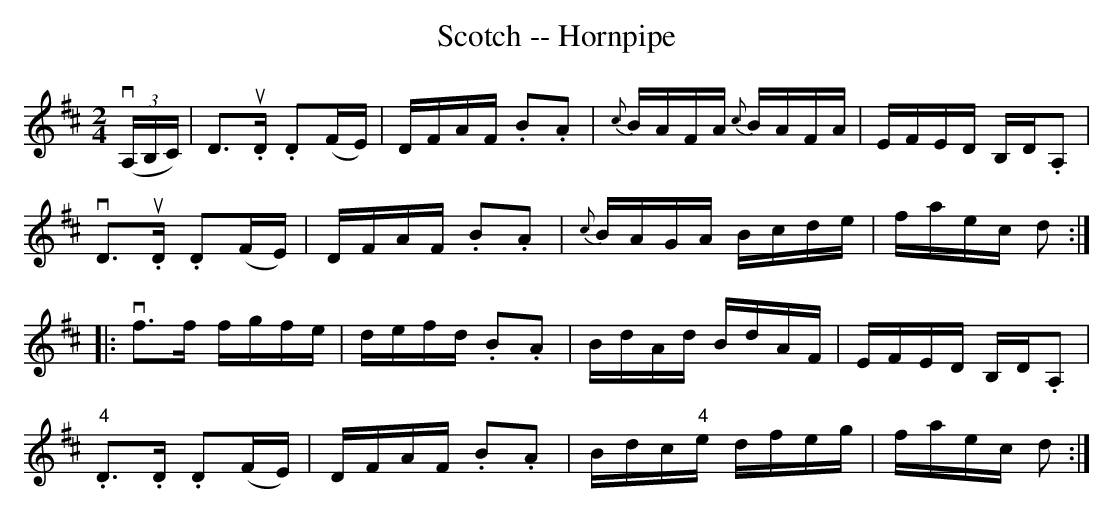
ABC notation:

X:1
T: Scotch -- Hornpipe
M:2/4
L:1/16
K:D
((3vA,B,C)|kD3.uD .D2(FE)|DFAF .B2.A2|{c}BAFA {c}BAFA|EFED B,D.A,2|
vkD3.uD .D2(FE)|DFAF .B2.A2|{c}BAGA Bcde|faec d2:|
|:vkf3f fgfe|defd .B2.A2|BdAd BdAF|EFED B,D.A,2|
"4".kD3.D .D2(FE)|DFAF .B2.A2|Bdc"4"e dfeg|faec d2:|
